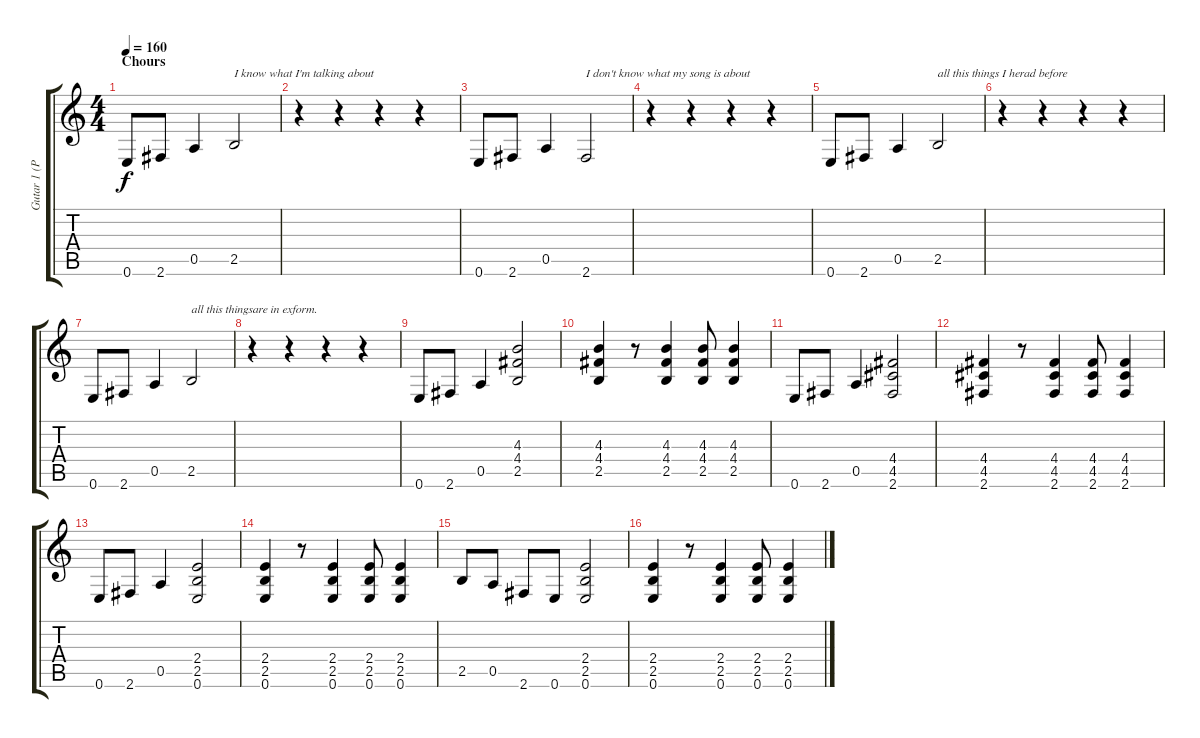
\track ("Gutar 1 (Plagy)" "Gutar 1 (P") {instrument acousticguitarnylon}
\staff {score tabs}
\tuning (E4 B3 G3 D3 A2 E2) {hide}
\ts (4 4)
\section ("" "Chours")
\tempo 160
\clef g2
\ks c
0.6.8{dy f} 2.6.8 0.5.4 2.5.2{txt "I know what I'm talking about"} |
r.4 r.4 r.4 r.4 |
0.6.8 2.6.8 0.5.4 2.6.2{txt "I don't know what my song is about"} |
r.4 r.4 r.4 r.4 |
0.6.8 2.6.8 0.5.4 2.5.2{txt "all this things I herad before"} |
r.4 r.4 r.4 r.4 |
0.6.8 2.6.8 0.5.4 2.5.2{txt "all this things"} |
r.4{txt "are in exform."} r.4 r.4 r.4 |
0.6.8 2.6.8 0.5.4 (4.3 4.4 2.5).2 |
(4.3 4.4 2.5).4 r.8 (4.3 4.4 2.5).4 (4.3 4.4 2.5).8 (4.3 4.4 2.5).4 |
0.6.8 2.6.8 0.5.4 (4.4 4.5 2.6).2 |
(4.4 4.5 2.6).4 r.8 (4.4 4.5 2.6).4 (4.4 4.5 2.6).8 (4.4 4.5 2.6).4 |
0.6.8 2.6.8 0.5.4 (2.4 2.5 0.6).2 |
(2.4 2.5 0.6).4 r.8 (2.4 2.5 0.6).4 (2.4 2.5 0.6).8 (2.4 2.5 0.6).4 |
2.5.8 0.5.8 2.6.8 0.6.8 (2.4 2.5 0.6).2 |
(2.4 2.5 0.6).4 r.8 (2.4 2.5 0.6).4 (2.4 2.5 0.6).8 (2.4 2.5 0.6).4
